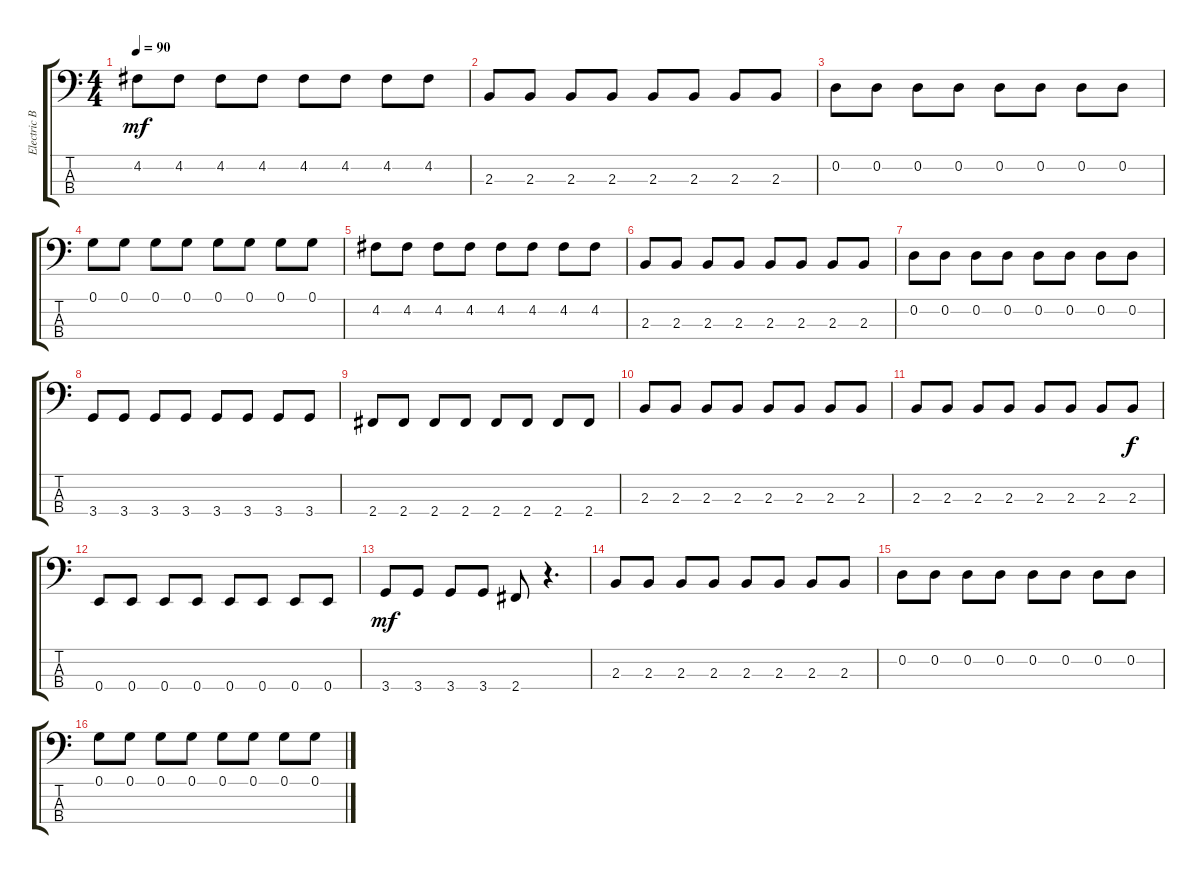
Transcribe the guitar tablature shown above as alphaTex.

\track ("Electric Bass" "Electric B") {instrument electricbassfinger}
\staff {score tabs}
\tuning (G2 D2 A1 E1) {hide}
\ts (4 4)
\tempo 90
\clef f4
\ks c
4.2.8{dy mf} 4.2.8 4.2.8 4.2.8 4.2.8 4.2.8 4.2.8 4.2.8 |
2.3.8 2.3.8 2.3.8 2.3.8 2.3.8 2.3.8 2.3.8 2.3.8 |
0.2.8 0.2.8 0.2.8 0.2.8 0.2.8 0.2.8 0.2.8 0.2.8 |
0.1.8 0.1.8 0.1.8 0.1.8 0.1.8 0.1.8 0.1.8 0.1.8 |
4.2.8 4.2.8 4.2.8 4.2.8 4.2.8 4.2.8 4.2.8 4.2.8 |
2.3.8 2.3.8 2.3.8 2.3.8 2.3.8 2.3.8 2.3.8 2.3.8 |
0.2.8 0.2.8 0.2.8 0.2.8 0.2.8 0.2.8 0.2.8 0.2.8 |
3.4.8 3.4.8 3.4.8 3.4.8 3.4.8 3.4.8 3.4.8 3.4.8 |
2.4.8 2.4.8 2.4.8 2.4.8 2.4.8 2.4.8 2.4.8 2.4.8 |
2.3.8 2.3.8 2.3.8 2.3.8 2.3.8 2.3.8 2.3.8 2.3.8 |
2.3.8 2.3.8 2.3.8 2.3.8 2.3.8 2.3.8 2.3.8 2.3.8{dy f} |
0.4.8 0.4.8 0.4.8 0.4.8 0.4.8 0.4.8 0.4.8 0.4.8 |
3.4.8{dy mf} 3.4.8 3.4.8 3.4.8 2.4.8 r.4{d} |
2.3.8 2.3.8 2.3.8 2.3.8 2.3.8 2.3.8 2.3.8 2.3.8 |
0.2.8 0.2.8 0.2.8 0.2.8 0.2.8 0.2.8 0.2.8 0.2.8 |
0.1.8 0.1.8 0.1.8 0.1.8 0.1.8 0.1.8 0.1.8 0.1.8
